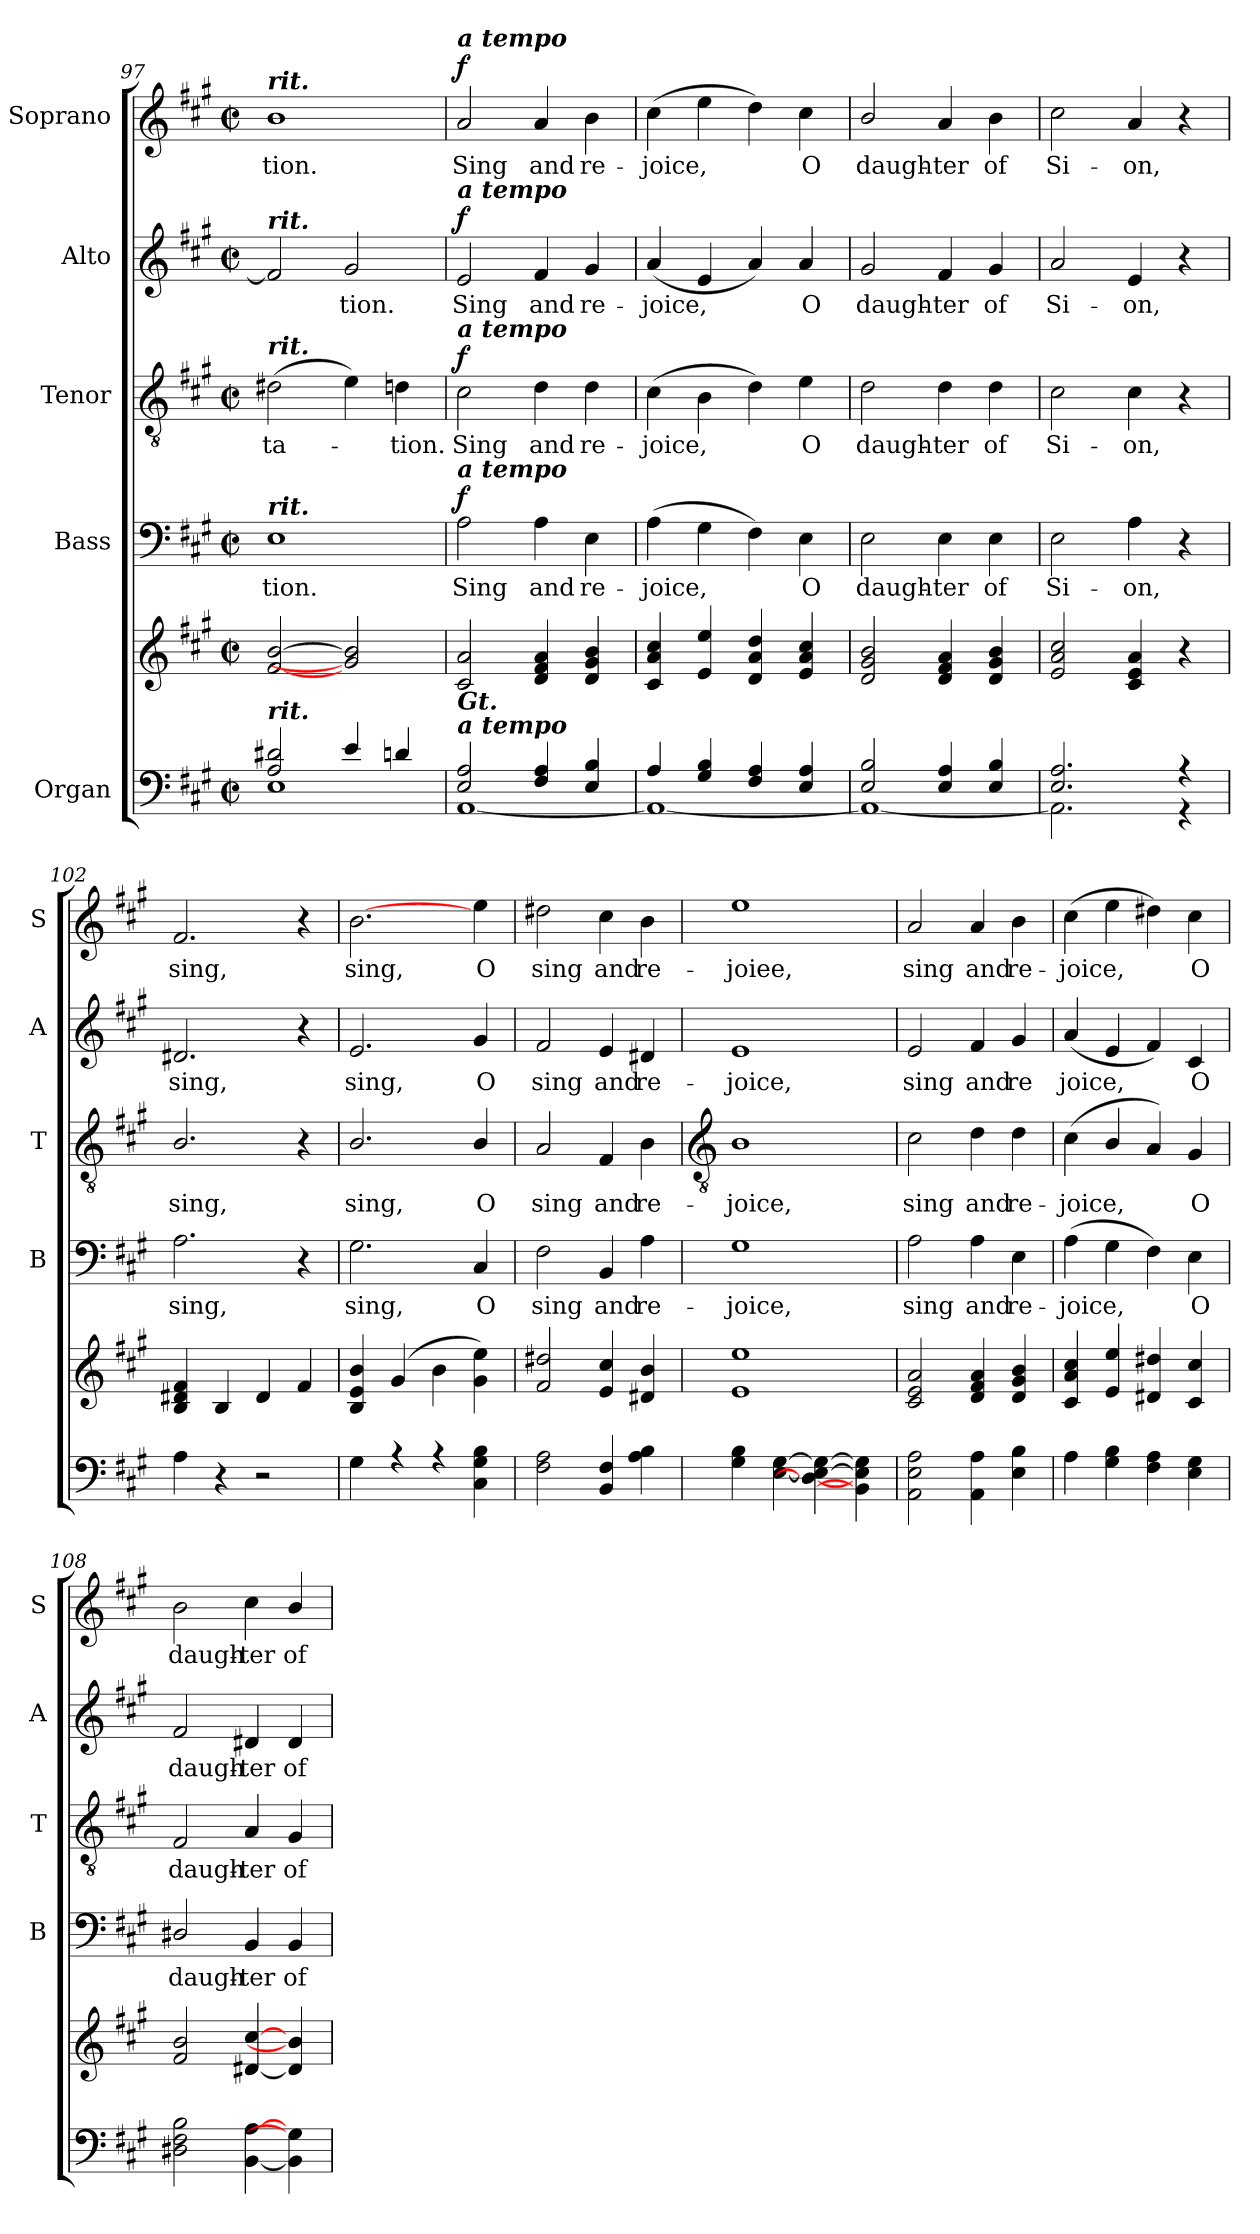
**kern	**kern	**kern	**text	**dynam	**kern	**text	**dynam	**kern	**text	**dynam	**kern	**text	**dynam
*part5	*part5	*part4	*part4	*part4	*part3	*part3	*part3	*part2	*part2	*part2	*part1	*part1	*part1
*staff6	*staff5	*staff4	*staff4	*staff4	*staff3	*staff3	*staff3	*staff2	*staff2	*staff2	*staff1	*staff1	*staff1
*I"Organ	*	*I"Bass	*	*	*I"Tenor	*	*	*I"Alto	*	*	*I"Soprano	*	*
*	*	*I'B	*	*	*I'T	*	*	*I'A	*	*	*I'S	*	*
!!LO:LB:g=z
*clefF4	*clefG2	*clefF4	*	*	*clefGv2	*	*	*clefG2	*	*	*clefG2	*	*
*k[f#c#g#]	*k[f#c#g#]	*k[f#c#g#]	*	*	*k[f#c#g#]	*	*	*k[f#c#g#]	*	*	*k[f#c#g#]	*	*
*A:	*A:	*A:	*	*	*A:	*	*	*A:	*	*	*A:	*	*
*M2/2	*M2/2	*M2/2	*	*	*M2/2	*	*	*M2/2	*	*	*M2/2	*	*
*met(c|)	*met(c|)	*met(c|)	*	*	*met(c|)	*	*	*met(c|)	*	*	*met(c|)	*	*
=97	=97	=97	=97	=97	=97	=97	=97	=97	=97	=97	=97	=97	=97
*^	*	*	*	*	*	*	*	*	*	*	*	*	*
!	!	!	!	!	!	!	!	!	!	!	!	!LO:TX:a:Bi:t=rit.	!	!
!	!	!	!	!	!	!	!	!	!LO:TX:a:Bi:t=rit.	!	!	!	!	!
!	!	!	!	!	!	!LO:TX:a:Bi:t=rit.	!	!	!	!	!	!	!	!
!	!	!	!LO:TX:a:Bi:t=rit.	!	!	!	!	!	!	!	!	!	!	!
!LO:TX:a:Bi:t=rit.	!	!	!	!	!	!	!	!	!	!	!	!	!	!
!	!	!	!	!LO:LY:b	!	!	!LO:LY:b	!	!	!	!	!	!LO:LY:b	!
2A/ 2d#X/	1E\	[2f# [2b	1E	-tion.	.	(>2d#X	-ta-	.	2f#]	.	.	1b	-tion.	.
!	!	!	!	!	!	!	!	!	!	!LO:LY:b	!	!	!	!
4e/	.	2g#] 2b]	.	.	.	4e)	.	.	2g#	tion.	.	.	.	.
!	!	!	!	!	!	!	!LO:LY:b	!	!	!	!	!	!	!
4dn/	.	.	.	.	.	4dn	tion.	.	.	.	.	.	.	.
=98	=98	=98	=98	=98	=98	=98	=98	=98	=98	=98	=98	=98	=98	=98
!	!	!	!	!	!	!	!	!	!	!	!	!LO:TX:a:Bi:t=a tempo	!	!
!	!	!	!	!	!	!	!	!	!LO:TX:a:Bi:t=a tempo	!	!	!	!	!
!	!	!	!	!	!	!LO:TX:a:Bi:t=a tempo	!	!	!	!	!	!	!	!
!	!	!	!LO:TX:a:Bi:t=a tempo	!	!	!	!	!	!	!	!	!	!	!
!	!	!LO:TX:b:Bi:t=Gt.	!	!	!	!	!	!	!	!	!	!	!	!
!LO:TX:a:Bi:t=a tempo	!	!	!	!	!	!	!	!	!	!	!	!	!	!
!	!	!	!	!LO:LY:b	!LO:DY:b	!	!LO:LY:b	!LO:DY:b	!	!LO:LY:b	!LO:DY:b	!	!LO:LY:b	!LO:DY:b
2E/ 2A/	[1AA\	2c# 2a	2A	Sing	f	2c#	Sing	f	2e	Sing	f	2a	Sing	f
!	!	!	!	!LO:LY:b	!	!	!LO:LY:b	!	!	!LO:LY:b	!	!	!LO:LY:b	!
4F#/ 4A/	.	4d 4f# 4a	4A	and	.	4d	and	.	4f#	and	.	4a	and	.
!	!	!	!	!LO:LY:b	!	!	!LO:LY:b	!	!	!LO:LY:b	!	!	!LO:LY:b	!
4E/ 4B/	.	4d 4g# 4b	4E	re-	.	4d	re-	.	4g#	re-	.	4b	re-	.
=99	=99	=99	=99	=99	=99	=99	=99	=99	=99	=99	=99	=99	=99	=99
!	!	!	!	!LO:LY:b	!	!	!LO:LY:b	!	!	!LO:LY:b	!	!	!LO:LY:b	!
4A/	1AA\_	4c# 4a 4cc#	(>4A	-joice,	.	(>4c#	-joice,	.	(<4a	-joice,	.	(>4cc#	-joice,	.
4G#/ 4B/	.	4e 4ee	4G#	.	.	4B	.	.	4e	.	.	4ee	.	.
4F#/ 4A/	.	4d 4a 4dd	4F#)	.	.	4d)	.	.	4a)	.	.	4dd)	.	.
!	!	!	!	!LO:LY:b	!	!	!LO:LY:b	!	!	!LO:LY:b	!	!	!LO:LY:b	!
4E/ 4A/	.	4e 4a 4cc#	4E	O	.	4e	O	.	4a	O	.	4cc#	O	.
=100	=100	=100	=100	=100	=100	=100	=100	=100	=100	=100	=100	=100	=100	=100
!	!	!	!	!LO:LY:b	!	!	!LO:LY:b	!	!	!LO:LY:b	!	!	!LO:LY:b	!
2E/ 2B/	1AA\_	2d 2g# 2b	2E	daugh-	.	2d	daugh-	.	2g#	daugh-	.	2b/	daugh-	.
!	!	!	!	!LO:LY:b	!	!	!LO:LY:b	!	!	!LO:LY:b	!	!	!LO:LY:b	!
4E/ 4A/	.	4d 4f# 4a	4E	-ter	.	4d	-ter	.	4f#	-ter	.	4a	-ter	.
!	!	!	!	!LO:LY:b	!	!	!LO:LY:b	!	!	!LO:LY:b	!	!	!LO:LY:b	!
4E/ 4B/	.	4d 4g# 4b	4E	of	.	4d	of	.	4g#	of	.	4b	of	.
=101	=101	=101	=101	=101	=101	=101	=101	=101	=101	=101	=101	=101	=101	=101
!	!	!	!	!LO:LY:b	!	!	!LO:LY:b	!	!	!LO:LY:b	!	!	!LO:LY:b	!
2.E/ 2.A/	2.AA\]	2e 2a 2cc#	2E	Si-	.	2c#	Si-	.	2a	Si-	.	2cc#	Si-	.
!	!	!	!	!LO:LY:b	!	!	!LO:LY:b	!	!	!LO:LY:b	!	!	!LO:LY:b	!
.	.	4c# 4e 4a	4A	-on,	.	4c#	-on,	.	4e	-on,	.	4a	-on,	.
4r	4r	4r	4r	.	.	4r	.	.	4r	.	.	4r	.	.
=102	=102	=102	=102	=102	=102	=102	=102	=102	=102	=102	=102	=102	=102	=102
!	!	!	!	!LO:LY:b	!	!	!LO:LY:b	!	!	!LO:LY:b	!	!	!LO:LY:b	!
4A\	2ryy	4B 4d#X 4f#	2.A	sing,	.	2.B/	sing,	.	2.d#X	sing,	.	2.f#	sing,	.
4r	.	4B	.	.	.	.	.	.	.	.	.	.	.	.
2r	2ryy	4d#	.	.	.	.	.	.	.	.	.	.	.	.
.	.	4f#	4r	.	.	4r	.	.	4r	.	.	4r	.	.
=103	=103	=103	=103	=103	=103	=103	=103	=103	=103	=103	=103	=103	=103	=103
!	!	!	!	!LO:LY:b	!	!	!LO:LY:b	!	!	!LO:LY:b	!	!	!LO:LY:b	!
4G#\	1ryy	4B 4e 4b	2.G#	sing,	.	2.B/	sing,	.	2.e	sing,	.	[2.b	sing,	.
4r	.	(>4g#	.	.	.	.	.	.	.	.	.	.	.	.
4r	.	4b	.	.	.	.	.	.	.	.	.	.	.	.
!	!	!	!	!LO:LY:b	!	!	!LO:LY:b	!	!	!LO:LY:b	!	!	!LO:LY:b	!
4C#\ 4G#\ 4B\	.	4g# 4ee)	4C#	O	.	4B/	O	.	4g#	O	.	4ee	O	.
=104	=104	=104	=104	=104	=104	=104	=104	=104	=104	=104	=104	=104	=104	=104
!	!	!	!	!LO:LY:b	!	!	!LO:LY:b	!	!	!LO:LY:b	!	!	!LO:LY:b	!
2F#\ 2A\	1ryy	2f# 2dd#X	2F#	sing	.	2A	sing	.	2f#	sing	.	2dd#X	sing	.
!	!	!	!	!LO:LY:b	!	!	!LO:LY:b	!	!	!LO:LY:b	!	!	!LO:LY:b	!
4BB/ 4F#/	.	4e 4cc#	4BB	and	.	4F#	and	.	4e	and	.	4cc#	and	.
!	!	!	!	!LO:LY:b	!	!	!LO:LY:b	!	!	!LO:LY:b	!	!	!LO:LY:b	!
4A\ 4B\	.	4d#X 4b	4A	re-	.	4B	re-	.	4d#X	re-	.	4b	re-	.
*v	*v	*	*	*	*	*	*	*	*	*	*	*	*	*
!!LO:LB:g=z
=105	=105	=105	=105	=105	=105	=105	=105	=105	=105	=105	=105	=105	=105
*	*	*	*	*	*clefGv2	*	*	*	*	*	*	*	*
!	!	!	!LO:LY:b	!	!	!LO:LY:b	!	!	!LO:LY:b	!	!	!LO:LY:b	!
4G# 4B	1e 1ee	1G#	-joice,	.	1B	-joice,	.	1e	-joice,	.	1ee	-joiee,	.
[4E [4G#	.	.	.	.	.	.	.	.	.	.	.	.	.
4Dn_ 4E_ 4G#_	.	.	.	.	.	.	.	.	.	.	.	.	.
4BB] 4E] 4G#]	.	.	.	.	.	.	.	.	.	.	.	.	.
=106	=106	=106	=106	=106	=106	=106	=106	=106	=106	=106	=106	=106	=106
!	!	!	!LO:LY:b	!	!	!LO:LY:b	!	!	!LO:LY:b	!	!	!LO:LY:b	!
2AA 2E 2A	2c# 2e 2a	2A	sing	.	2c#	sing	.	2e	sing	.	2a	sing	.
!	!	!	!LO:LY:b	!	!	!LO:LY:b	!	!	!LO:LY:b	!	!	!LO:LY:b	!
4AA 4A	4d 4f# 4a	4A	and	.	4d	and	.	4f#	and	.	4a	and	.
!	!	!	!LO:LY:b	!	!	!LO:LY:b	!	!	!LO:LY:b	!	!	!LO:LY:b	!
4E 4B	4d 4g# 4b	4E	re-	.	4d	re-	.	4g#	re	.	4b	re-	.
=107	=107	=107	=107	=107	=107	=107	=107	=107	=107	=107	=107	=107	=107
!	!	!	!LO:LY:b	!	!	!LO:LY:b	!	!	!LO:LY:b	!	!	!LO:LY:b	!
4A	4c# 4a 4cc#	(>4A	-joice,	.	(<4c#	-joice,	.	(<4a	-joice,	.	(>4cc#	-joice,	.
4G# 4B	4e 4ee	4G#	.	.	4B/	.	.	4e	.	.	4ee	.	.
4F# 4A	4d#X 4dd#X	4F#)	.	.	4A)	.	.	4f#)	.	.	4dd#X)	.	.
!	!	!	!LO:LY:b	!	!	!LO:LY:b	!	!	!LO:LY:b	!	!	!LO:LY:b	!
4E 4G#	4c# 4cc#	4E	O	.	4G#	O	.	4c#	O	.	4cc#	O	.
=108	=108	=108	=108	=108	=108	=108	=108	=108	=108	=108	=108	=108	=108
!	!	!	!LO:LY:b	!	!	!LO:LY:b	!	!	!LO:LY:b	!	!	!LO:LY:b	!
2D#X 2F# 2B	2f# 2b	2D#X/	daugh-	.	2F#	daugh-	.	2f#	daugh-	.	2b	daugh-	.
!	!	!	!LO:LY:b	!	!	!LO:LY:b	!	!	!LO:LY:b	!	!	!LO:LY:b	!
[4BB [4A	[4d#X [4cc#	4BB	-ter	.	4A	-ter	.	4d#X	-ter	.	4cc#	-ter	.
!	!	!	!LO:LY:b	!	!	!LO:LY:b	!	!	!LO:LY:b	!	!	!LO:LY:b	!
4BB] 4G#]	4d#] 4b]	4BB	of	.	4G#	of	.	4d#	of	.	4b/	of	.
=	=	=	=	=	=	=	=	=	=	=	=	=	=
*-	*-	*-	*-	*-	*-	*-	*-	*-	*-	*-	*-	*-	*-
